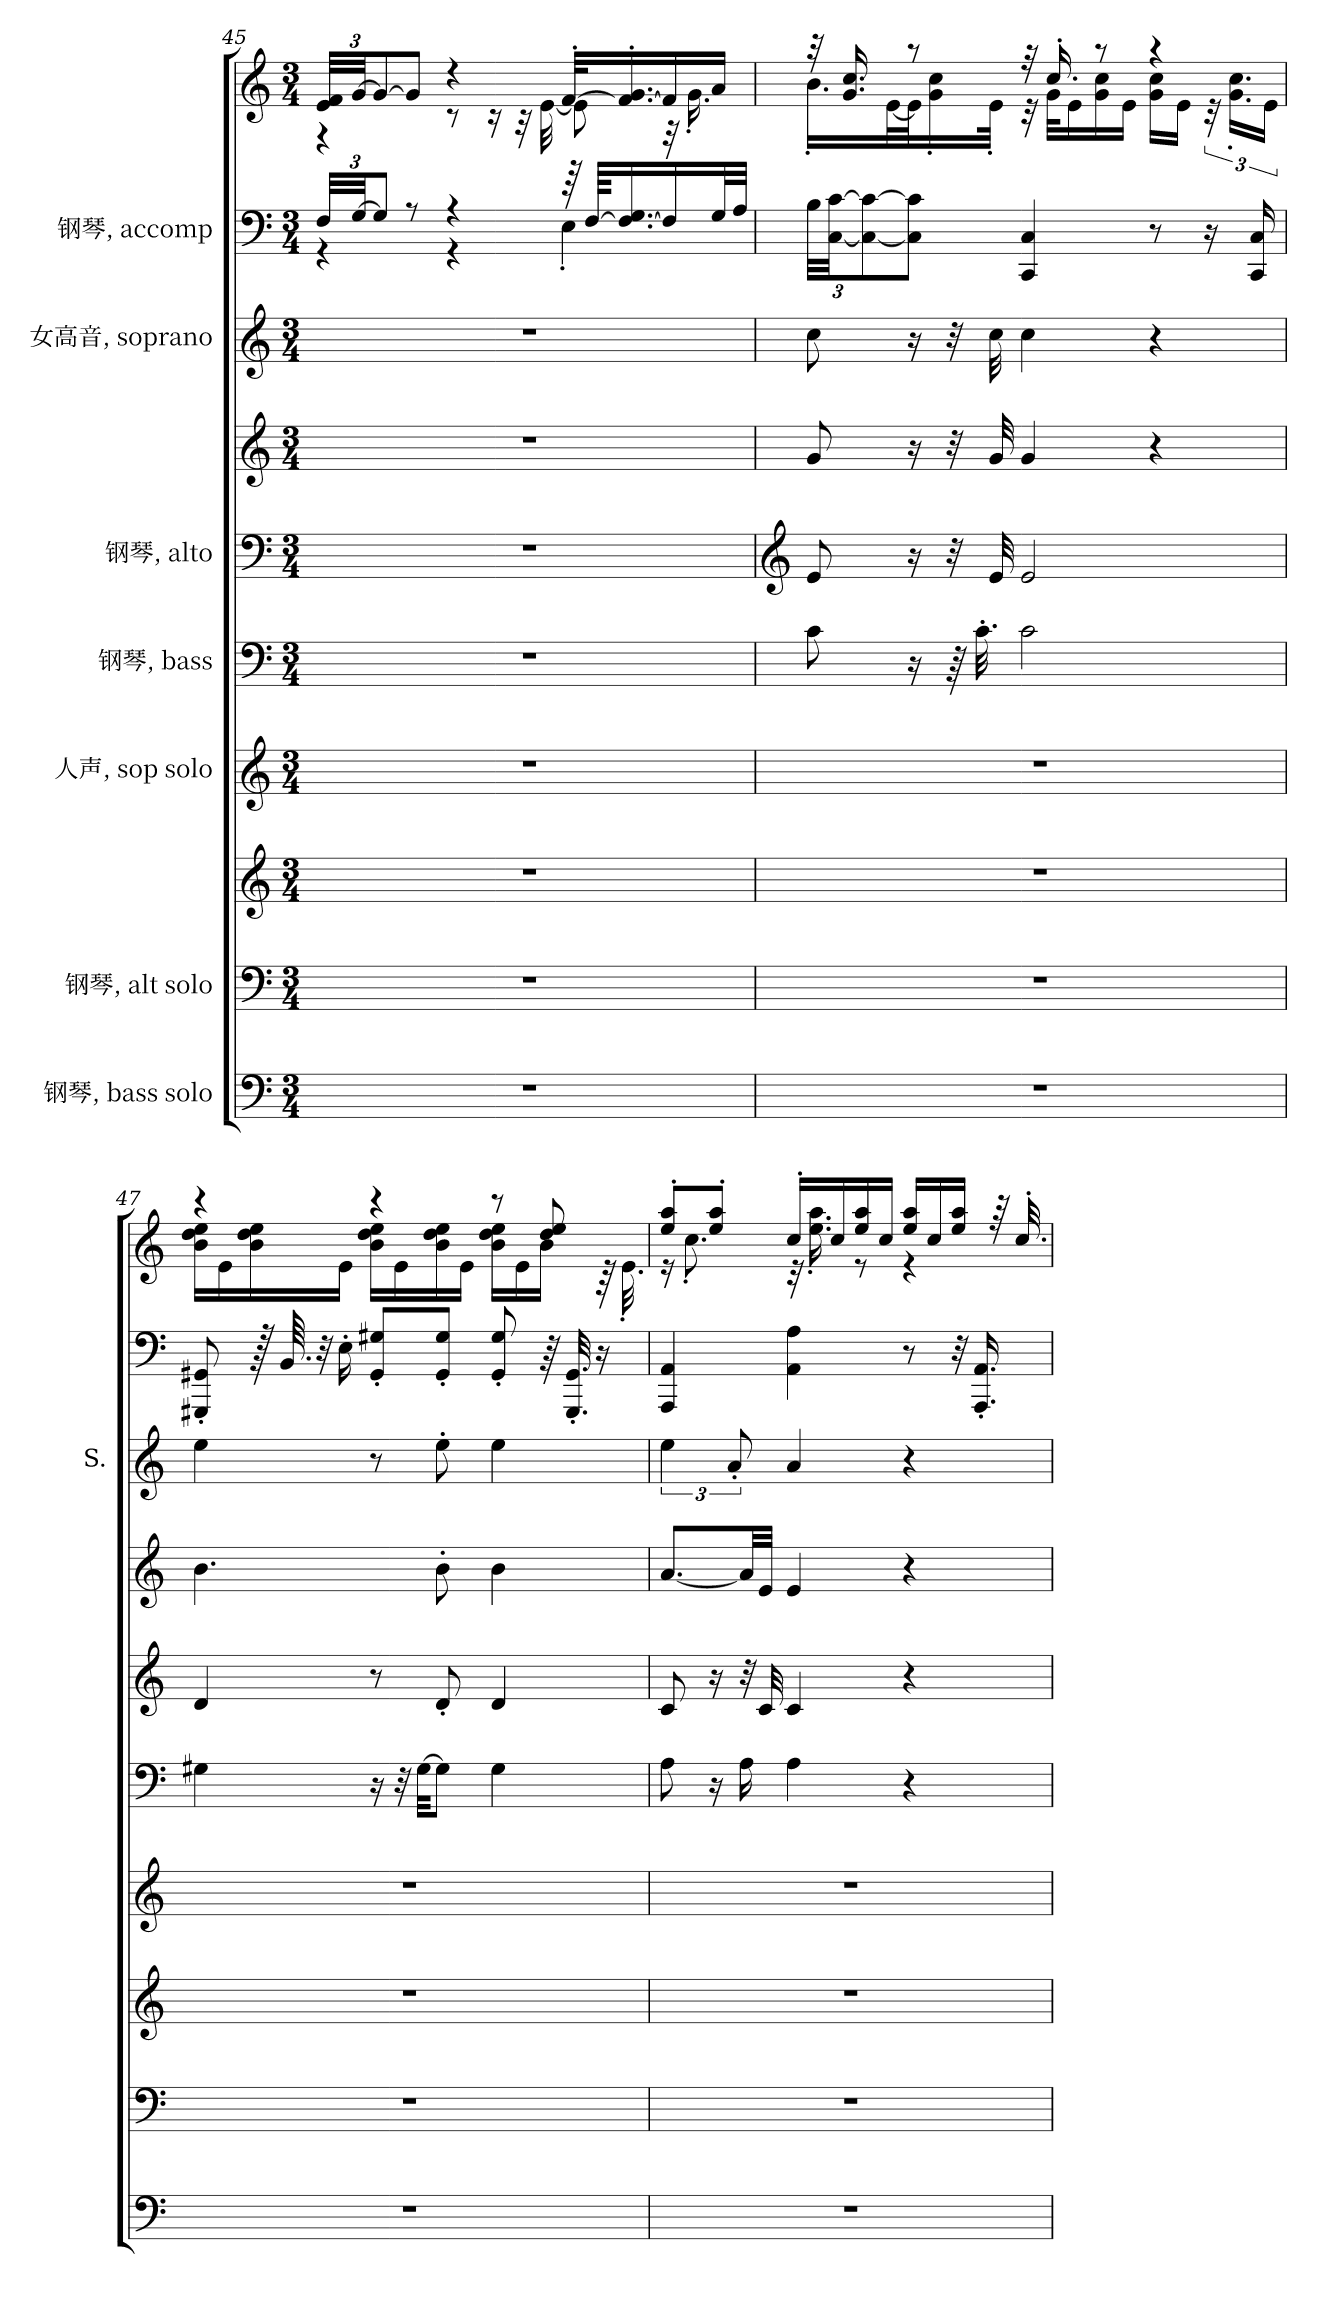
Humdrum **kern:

**kern	**kern	**kern	**kern	**kern	**kern	**kern	**kern	**kern	**kern
*part7	*part6	*part6	*part5	*part4	*part3	*part3	*part2	*part1	*part1
*staff10	*staff9	*staff8	*staff7	*staff6	*staff5	*staff4	*staff3	*staff2	*staff1
*I"钢琴, bass solo	*I"钢琴, alt solo	*	*I"人声, sop solo	*I"钢琴, bass	*I"钢琴, alto	*	*I"女高音, soprano	*I"钢琴, accomp	*
*	*	*	*	*	*	*	*I'S.	*	*
!!LO:PB:g=z
*clefF4	*clefF4	*clefG2	*clefG2	*clefF4	*clefF4	*clefG2	*clefG2	*clefF4	*clefG2
*k[]	*k[]	*k[]	*k[]	*k[]	*k[]	*k[]	*k[]	*k[]	*k[]
*M3/4	*M3/4	*M3/4	*M3/4	*M3/4	*M3/4	*M3/4	*M3/4	*M3/4	*M3/4
*	*	*	*	*	*	*	*	*Xbrackettup	*Xbrackettup
=45	=45	=45	=45	=45	=45	=45	=45	=45	=45
*	*	*	*	*	*	*	*	*^	*^
2.r	2.r	2.r	2.r	2.r	2.r	2.r	2.r	48F/LLL	4r	48e/ 48f/LLL	4r
.	.	.	.	.	.	.	.	[48G/JJ	.	[48g/JJ	.
.	.	.	.	.	.	.	.	12G/J]	.	12g/_	.
.	.	.	.	.	.	.	.	8r	.	8g/J]	.
.	.	.	.	.	.	.	.	4r	4r	4r	8r
.	.	.	.	.	.	.	.	.	.	.	16r
.	.	.	.	.	.	.	.	.	.	.	32r
.	.	.	.	.	.	.	.	.	.	.	[32e\
.	.	.	.	.	.	.	.	64r	4E'\	[32f'/KLL	8e\]
.	.	.	.	.	.	.	.	[64F/KKLL	.	.	.
.	.	.	.	.	.	.	.	16.F/_ 16.G/	.	16.f/_' 16.g/'	.
.	.	.	.	.	.	.	.	16F/]	.	16f/]	32r
.	.	.	.	.	.	.	.	.	.	.	16.g'\
.	.	.	.	.	.	.	.	32G/L	.	16a/JJ	.
.	.	.	.	.	.	.	.	32A/JJJ	.	.	.
*	*	*	*	*	*	*	*	*v	*v	*	*
=46	=46	=46	=46	=46	=46	=46	=46	=46	=46	=46
*	*	*	*	*	*clefG2	*	*	*	*	*
2.r	2.r	2.r	2.r	8c\	8e/	8g/	8cc\	48B\LLL	32r	16.b'\LL
.	.	.	.	.	.	.	.	[48C\ [48c\JJ	.	.
.	.	.	.	.	.	.	.	.	16.g/ 16.cc/	.
.	.	.	.	.	.	.	.	12C\_ 12c\_	.	.
.	.	.	.	.	.	.	.	.	.	[32e\L
.	.	.	.	16r	16r	16r	16r	8C\] 8c\]J	8r	32e\J]
.	.	.	.	.	.	.	.	.	.	16g\' 16cc\'
.	.	.	.	64r	32r	32r	32r	.	.	.
.	.	.	.	32.c'\	.	.	.	.	.	.
.	.	.	.	.	32e/	32g/	32cc\	.	.	32e'\JJk
.	.	.	.	2c\	2e/	4g/	4cc\	4CC/ 4C/	32r	32r
.	.	.	.	.	.	.	.	.	16.cc'/	32g\KLL
.	.	.	.	.	.	.	.	.	.	16e\
.	.	.	.	.	.	.	.	.	8r	16g\ 16cc\
.	.	.	.	.	.	.	.	.	.	16e\JJ
.	.	.	.	.	.	4r	4r	8r	4r	16g\ 16cc\LL
.	.	.	.	.	.	.	.	.	.	16e\JJ
*	*	*	*	*	*	*	*	*	*	*brackettup
.	.	.	.	.	.	.	.	16r	.	48r
.	.	.	.	.	.	.	.	.	.	24.g\' 24.cc\'LL
.	.	.	.	.	.	.	.	16CC/ 16C/	.	.
.	.	.	.	.	.	.	.	.	.	24e\JJ
!!LO:PB:g=z	!!
=47	=47	=47	=47	=47	=47	=47	=47	=47	=47	=47
2.r	2.r	2.r	2.r	4G#X\	4d/	4.b\	4ee\	8GGG#X/' 8GG#X/'	4r	16b\ 16dd\ 16ee\LL
.	.	.	.	.	.	.	.	.	.	16e\
.	.	.	.	.	.	.	.	128r	.	16b\ 16dd\ 16ee\
.	.	.	.	.	.	.	.	64.BB/	.	.
.	.	.	.	.	.	.	.	32r	.	.
.	.	.	.	.	.	.	.	16E'\	.	16e\JJ
.	.	.	.	16r	8r	.	8r	8GG#/' 8G#X/'L	4r	16b\ 16dd\ 16ee\LL
.	.	.	.	32r	.	.	.	.	.	16e\
.	.	.	.	[32G#\KKL	.	.	.	.	.	.
.	.	.	.	8G#\J]	8d'/	8b'\	8ee'\	8GG#/' 8G#/'J	.	16b\ 16dd\ 16ee\
.	.	.	.	.	.	.	.	.	.	16e\JJ
.	.	.	.	4G#\	4d/	4b\	4ee\	8GG#/' 8G#/'	8r	16b\ 16dd\ 16ee\LL
.	.	.	.	.	.	.	.	.	.	16e\
.	.	.	.	.	.	.	.	64r	8dd/ 8ee/	16b\JJ
.	.	.	.	.	.	.	.	32.GGG#/' 32.GG#/'	.	.
.	.	.	.	.	.	.	.	16r	.	64r
.	.	.	.	.	.	.	.	.	.	32.e'\
=48	=48	=48	=48	=48	=48	=48	=48	=48	=48	=48
2.r	2.r	2.r	2.r	8A\	8c/	[8.a/L	6ee\	4AAA/ 4AA/	8ee/' 8aa/'L	16r
.	.	.	.	.	.	.	.	.	.	8.cc'\
.	.	.	.	16r	16r	.	.	.	8ee/' 8aa/'J	.
.	.	.	.	.	.	.	12a'/	.	.	.
.	.	.	.	16A\	32r	32a/LL]	.	.	.	.
.	.	.	.	.	32c/	32e/JJJ	.	.	.	.
.	.	.	.	4A\	4c/	4e/	4a/	4AA\ 4A\	16cc'/LL	32r
.	.	.	.	.	.	.	.	.	.	16.ee\' 16.aa\'
.	.	.	.	.	.	.	.	.	16cc/	.
.	.	.	.	.	.	.	.	.	16ee/ 16aa/	8r
.	.	.	.	.	.	.	.	.	16cc/JJ	.
.	.	.	.	4r	4r	4r	4r	8r	16ee/ 16aa/LL	4r
.	.	.	.	.	.	.	.	.	16cc/	.
.	.	.	.	.	.	.	.	32r	16ee/ 16aa/JJ	.
.	.	.	.	.	.	.	.	16.AAA/' 16.AA/'	.	.
.	.	.	.	.	.	.	.	.	64r	.
.	.	.	.	.	.	.	.	.	32.cc'/	.
*	*	*	*	*	*	*	*	*	*v	*v
=	=	=	=	=	=	=	=	=	=
*-	*-	*-	*-	*-	*-	*-	*-	*-	*-
